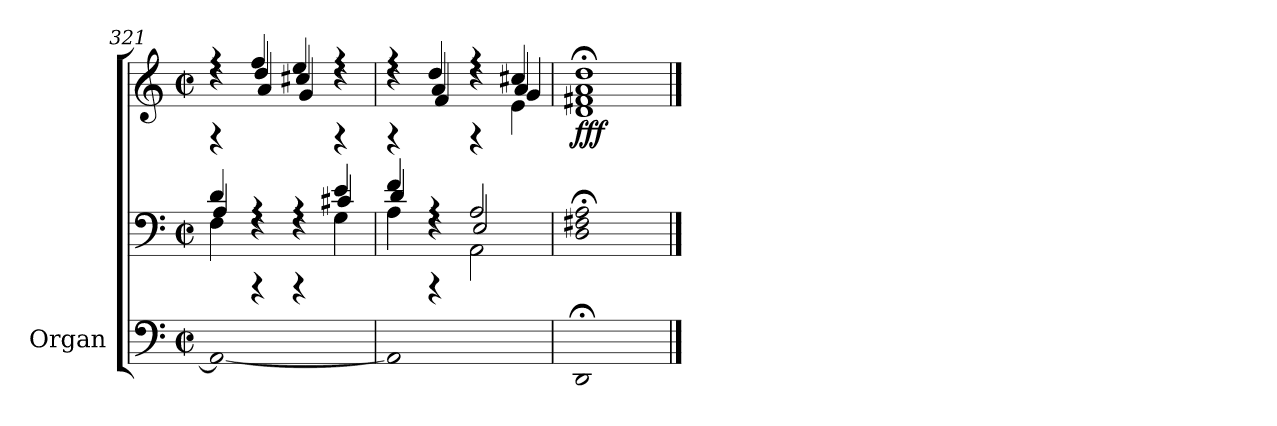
**kern	**kern	**kern	**dynam
*part1	*part1	*part1	*part1
*staff3	*staff2	*staff1	*staff1/2/3
*I"Organ	*	*	*
*clefF4	*clefF4	*clefG2	*
*k[]	*k[]	*k[]	*
*M2/2	*M2/2	*M2/2	*
*met(c|)	*met(c|)	*met(c|)	*
=321	=321	=321	=321
!LO:N:head=open	!	!	!
*	*^	*^	*
*	*	*^	*	*^	*
1AA_	4d/	4A/	4F\	4rdd	4rff	4rF	.
.	4rF	4rA	4rAAA	4ff/	4dd/	4a/	.
.	4rF	4rA	4rAAA	4ee/	4cc#X/	4g/	.
.	4e/	4c#X/	4G\	4rdd	4rff	4rF	.
=322	=322	=322	=322	=322	=322	=322	=322
!LO:N:head=open	!	!	!	!	!	!	!
*	*	*	*	*	*	*^	*
1AA]	4f/	4d/	4A\	4rdd	4rff	4rF	2.ryy	.
.	4rF	4rA	4rAAA	4dd/	4a/	4f/	.	.
*	*	*	*	*MM80	*	*	*	*
.	2A/	2E/	2AA\	4rdd	4rff	4rF	.	.
*	*	*	*	*MM60	*	*	*	*
.	.	.	.	4cc#X/	4a/	4g/	4e\	.
*	*v	*v	*v	*	*	*	*	*
*	*	*v	*v	*v	*v	*
=323	=323	=323	=323
*	*	*MM30	*
*	*	*^	*
*	*	*	*^	*
*	*	*	*	*^	*
!LO:N:head=open	!LO:N:n=1:head=open	!	!	!	!	!
!	!LO:N:n=2:head=open	!	!	!	!	!
!	!LO:N:n=3:head=open	!LO:N:n=1:head=open	!	!	!	!
!	!	!LO:N:n=2:head=open	!	!	!	!
!	!	!LO:N:n=3:head=open	!	!	!	!
!	!	!LO:N:n=4:head=open	!	!	!	!LO:DY:b
*	*	*v	*v	*v	*v	*
1DD;<	1D;< 1F#X;< 1A;<	1d;< 1f#X;< 1a;< 1dd;<	fff
==	==	==	==
*-	*-	*-	*-
